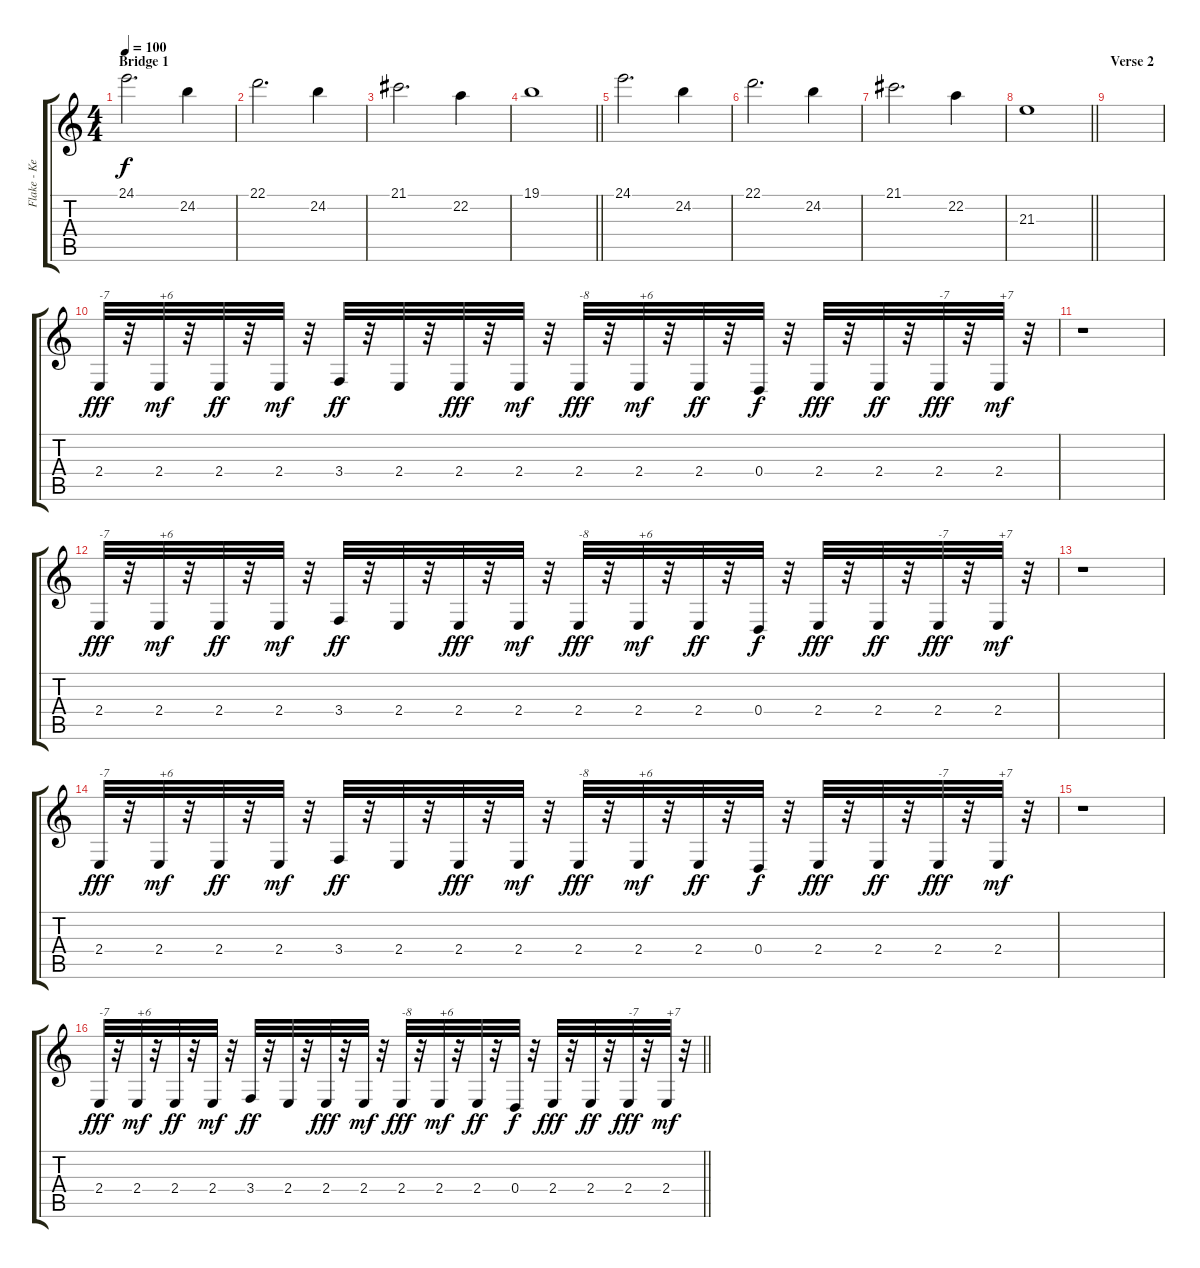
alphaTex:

\track ("Flake - Keys" "Flake - Ke") {instrument whistle}
\staff {score tabs}
\tuning (E4 B3 G3 D3 A2 E2) {hide}
\ts (4 4)
\section ("" "Bridge 1")
\tempo 100
\clef g2
\ks c
24.1.2{d dy f instrument whistle} 24.2.4 |
22.1.2{d} 24.2.4 |
21.1.2{d} 22.2.4 |
\barLineRight lightlight
19.1.1 |
24.1.2{d} 24.2.4 |
22.1.2{d} 24.2.4 |
21.1.2{d} 22.2.4 |
\barLineRight lightlight
21.3.1 |
\section ("" "Verse 2")
|
2.4.32{txt "-7" dy fff balance 1} r.32 2.4.32{txt "+6" dy mf balance 14} r.32 2.4.32{dy ff} r.32 2.4.32{dy mf} r.32 3.4.32{dy ff} r.32 2.4.32 r.32 2.4.32{dy fff} r.32 2.4.32{dy mf} r.32 2.4.32{txt "-8" dy fff balance 0} r.32 2.4.32{txt "+6" dy mf balance 14} r.32 2.4.32{dy ff} r.32 0.4.32{dy f} r.32 2.4.32{dy fff} r.32 2.4.32{dy ff} r.32 2.4.32{txt "-7" dy fff balance 1} r.32 2.4.32{txt "+7" dy mf balance 15} r.32 |
r.1 |
2.4.32{txt "-7" dy fff balance 1} r.32 2.4.32{txt "+6" dy mf balance 14} r.32 2.4.32{dy ff} r.32 2.4.32{dy mf} r.32 3.4.32{dy ff} r.32 2.4.32 r.32 2.4.32{dy fff} r.32 2.4.32{dy mf} r.32 2.4.32{txt "-8" dy fff balance 0} r.32 2.4.32{txt "+6" dy mf balance 14} r.32 2.4.32{dy ff} r.32 0.4.32{dy f} r.32 2.4.32{dy fff} r.32 2.4.32{dy ff} r.32 2.4.32{txt "-7" dy fff balance 1} r.32 2.4.32{txt "+7" dy mf balance 15} r.32 |
r.1 |
2.4.32{txt "-7" dy fff balance 1} r.32 2.4.32{txt "+6" dy mf balance 14} r.32 2.4.32{dy ff} r.32 2.4.32{dy mf} r.32 3.4.32{dy ff} r.32 2.4.32 r.32 2.4.32{dy fff} r.32 2.4.32{dy mf} r.32 2.4.32{txt "-8" dy fff balance 0} r.32 2.4.32{txt "+6" dy mf balance 14} r.32 2.4.32{dy ff} r.32 0.4.32{dy f} r.32 2.4.32{dy fff} r.32 2.4.32{dy ff} r.32 2.4.32{txt "-7" dy fff balance 1} r.32 2.4.32{txt "+7" dy mf balance 15} r.32 |
r.1 |
\barLineRight lightlight
2.4.32{txt "-7" dy fff balance 1} r.32 2.4.32{txt "+6" dy mf balance 14} r.32 2.4.32{dy ff} r.32 2.4.32{dy mf} r.32 3.4.32{dy ff} r.32 2.4.32 r.32 2.4.32{dy fff} r.32 2.4.32{dy mf} r.32 2.4.32{txt "-8" dy fff balance 0} r.32 2.4.32{txt "+6" dy mf balance 14} r.32 2.4.32{dy ff} r.32 0.4.32{dy f} r.32 2.4.32{dy fff} r.32 2.4.32{dy ff} r.32 2.4.32{txt "-7" dy fff balance 1} r.32 2.4.32{txt "+7" dy mf balance 15} r.32
